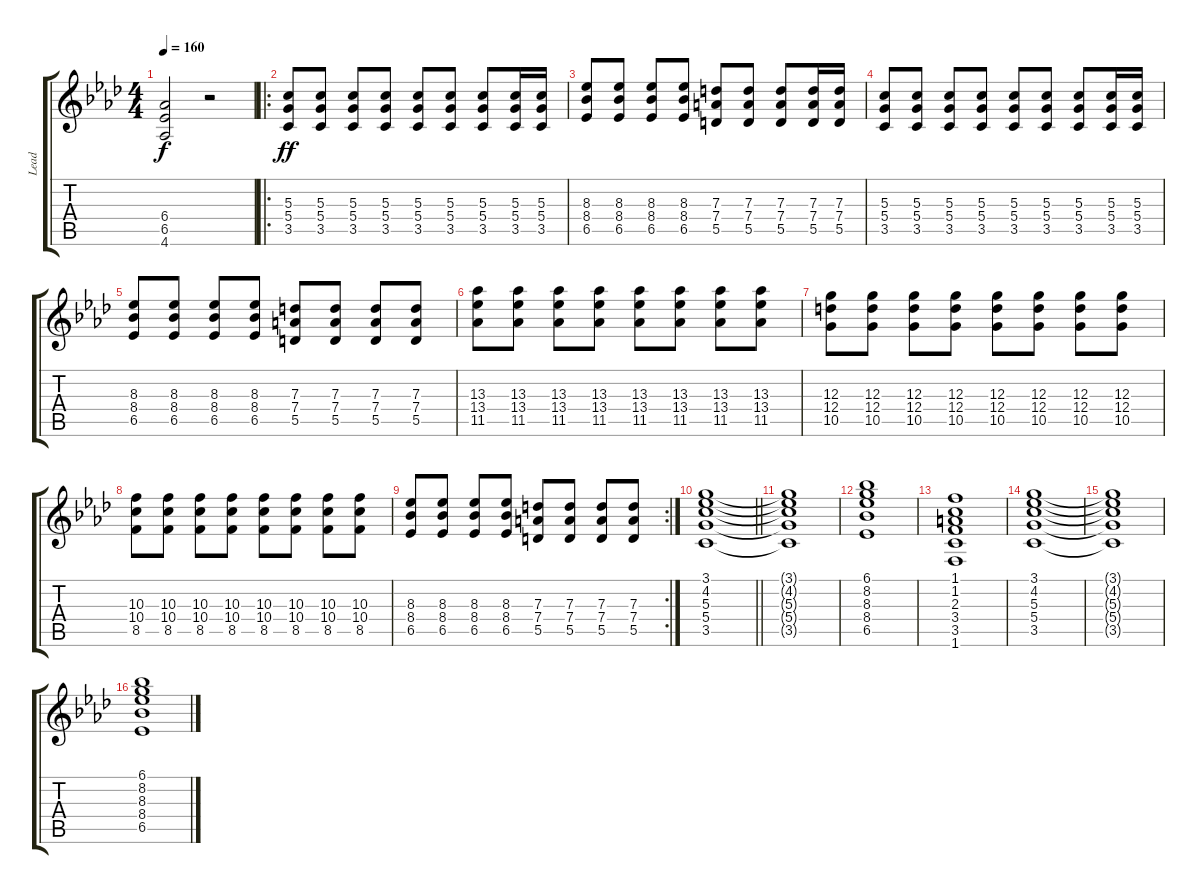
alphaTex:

\track ("Lead" "Lead") {instrument distortionguitar}
\staff {score tabs}
\tuning (E4 B3 G3 D3 A2 E2) {hide}
\ts (4 4)
\tempo 160
\clef g2
\ks ab
(6.4{t} 6.5{t} 4.6{t}).2{dy f} r.2 |
\ro
(5.3 5.4 3.5).8{dy ff} (5.3 5.4 3.5).8 (5.3 5.4 3.5).8 (5.3 5.4 3.5).8 (5.3 5.4 3.5).8 (5.3 5.4 3.5).8 (5.3 5.4 3.5).8 (5.3 5.4 3.5).16 (5.3 5.4 3.5).16 |
(8.3 8.4 6.5).8 (8.3 8.4 6.5).8 (8.3 8.4 6.5).8 (8.3 8.4 6.5).8 (7.3 7.4 5.5).8 (7.3 7.4 5.5).8 (7.3 7.4 5.5).8 (7.3 7.4 5.5).16 (7.3 7.4 5.5).16 |
(5.3 5.4 3.5).8 (5.3 5.4 3.5).8 (5.3 5.4 3.5).8 (5.3 5.4 3.5).8 (5.3 5.4 3.5).8 (5.3 5.4 3.5).8 (5.3 5.4 3.5).8 (5.3 5.4 3.5).16 (5.3 5.4 3.5).16 |
(8.3 8.4 6.5).8 (8.3 8.4 6.5).8 (8.3 8.4 6.5).8 (8.3 8.4 6.5).8 (7.3 7.4 5.5).8 (7.3 7.4 5.5).8 (7.3 7.4 5.5).8 (7.3 7.4 5.5).8 |
(13.3 13.4 11.5).8 (13.3 13.4 11.5).8 (13.3 13.4 11.5).8 (13.3 13.4 11.5).8 (13.3 13.4 11.5).8 (13.3 13.4 11.5).8 (13.3 13.4 11.5).8 (13.3 13.4 11.5).8 |
(12.3 12.4 10.5).8 (12.3 12.4 10.5).8 (12.3 12.4 10.5).8 (12.3 12.4 10.5).8 (12.3 12.4 10.5).8 (12.3 12.4 10.5).8 (12.3 12.4 10.5).8 (12.3 12.4 10.5).8 |
(10.3 10.4 8.5).8 (10.3 10.4 8.5).8 (10.3 10.4 8.5).8 (10.3 10.4 8.5).8 (10.3 10.4 8.5).8 (10.3 10.4 8.5).8 (10.3 10.4 8.5).8 (10.3 10.4 8.5).8 |
\rc 2
(8.3 8.4 6.5).8 (8.3 8.4 6.5).8 (8.3 8.4 6.5).8 (8.3 8.4 6.5).8 (7.3 7.4 5.5).8 (7.3 7.4 5.5).8 (7.3 7.4 5.5).8 (7.3 7.4 5.5).8 |
\barLineRight lightlight
(3.1 4.2 5.3 5.4 3.5).1 |
(3.1{t} 4.2{t} 5.3{t} 5.4{t} 3.5{t}).1 |
(6.1 8.2 8.3 8.4 6.5).1 |
(1.1 1.2 2.3 3.4 3.5 1.6).1 |
(3.1 4.2 5.3 5.4 3.5).1 |
(3.1{t} 4.2{t} 5.3{t} 5.4{t} 3.5{t}).1 |
(6.1 8.2 8.3 8.4 6.5).1
